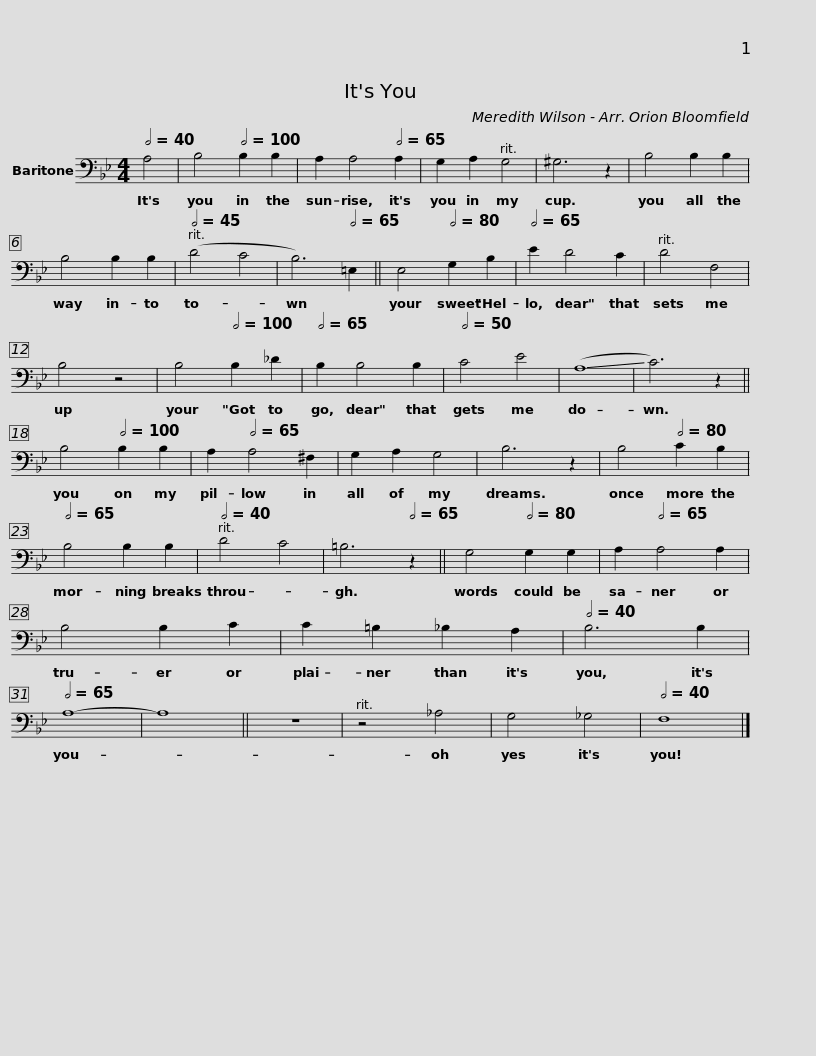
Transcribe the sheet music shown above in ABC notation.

X:1
L:1/8
Q:1/2=40
M:4/4
I:linebreak $
K:Bb
V:1 bass
V:1
 A,4 |[Q:1/2=65] B,4[Q:1/2=100] B,2 B,2 | A,2[Q:1/2=40] A,4[Q:1/2=65] A,2 | G,2 A,2 G,4 | ^G,6 z2 |$ %5
 B,4 B,2 B,2 | B,4 B,2 B,2 |[Q:1/2=45] (D4 C4 | B,6)[Q:1/2=65] =E,2 ||$ E,4[Q:1/2=80] G,2 B,2 | %10
[Q:1/2=65] E2 D4 C2 | D4 F,4 | B,4 z4 |$ B,4[Q:1/2=100] B,2 _D2 |[Q:1/2=65] B,2 B,4 B,2 | %15
[Q:1/2=50] C4 E4 | (!-(!A,8 | !-)!C6) z2 ||$[Q:1/2=65] B,4[Q:1/2=100] B,2 B,2 | A,2[Q:1/2=65] A,4 ^F,2 | %20
 G,2 A,2 G,4 | B,6 z2 |$ B,4[Q:1/2=80] C2 B,2 |[Q:1/2=65] B,4 B,2 B,2 |[Q:1/2=40] D4 C4 | %25
 =B,6[Q:1/2=65] z2 ||$ G,4[Q:1/2=80] G,2 G,2 | A,2[Q:1/2=65] A,4 A,2 | B,4 B,2 C2 | C2 =B,2 _B,2 A,2 | %30
[Q:1/2=40] B,6 B,2 |[Q:1/2=65] A,8- | A,8 ||$ z8 | z4 _A,4 | %35
 G,4 _G,4 |[Q:1/2=40] F,8 |] %37
